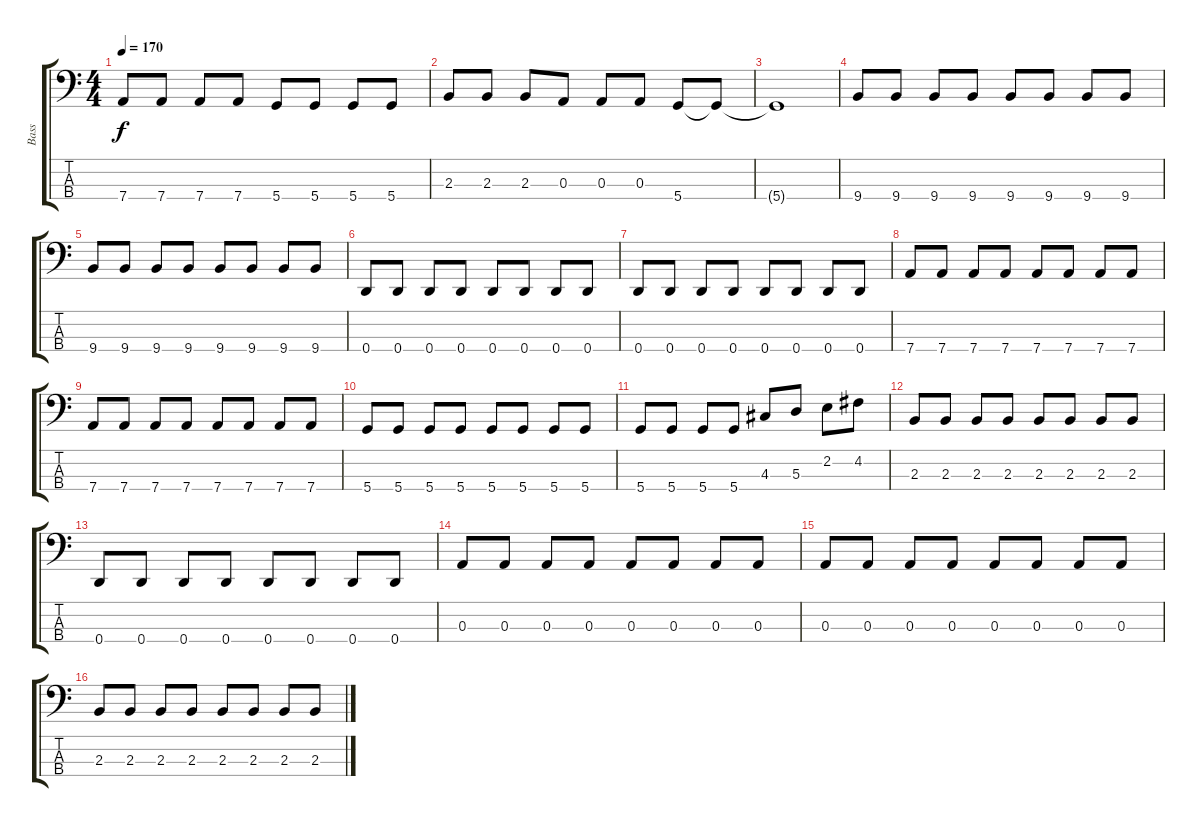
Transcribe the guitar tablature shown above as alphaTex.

\track ("Bass" "Bass") {instrument electricbasspick}
\staff {score tabs}
\tuning (G2 D2 A1 D1) {hide}
\ts (4 4)
\tempo 170
\clef f4
\ks c
7.4.8{dy f} 7.4.8 7.4.8 7.4.8 5.4.8 5.4.8 5.4.8 5.4.8 |
2.3.8 2.3.8 2.3.8 0.3.8 0.3.8 0.3.8 5.4.8 5.4{t}.8 |
5.4{t}.1 |
9.4.8 9.4.8 9.4.8 9.4.8 9.4.8 9.4.8 9.4.8 9.4.8 |
9.4.8 9.4.8 9.4.8 9.4.8 9.4.8 9.4.8 9.4.8 9.4.8 |
0.4.8 0.4.8 0.4.8 0.4.8 0.4.8 0.4.8 0.4.8 0.4.8 |
0.4.8 0.4.8 0.4.8 0.4.8 0.4.8 0.4.8 0.4.8 0.4.8 |
7.4.8 7.4.8 7.4.8 7.4.8 7.4.8 7.4.8 7.4.8 7.4.8 |
7.4.8 7.4.8 7.4.8 7.4.8 7.4.8 7.4.8 7.4.8 7.4.8 |
5.4.8 5.4.8 5.4.8 5.4.8 5.4.8 5.4.8 5.4.8 5.4.8 |
5.4.8 5.4.8 5.4.8 5.4.8 4.3.8 5.3.8 2.2.8 4.2.8 |
2.3.8 2.3.8 2.3.8 2.3.8 2.3.8 2.3.8 2.3.8 2.3.8 |
0.4.8 0.4.8 0.4.8 0.4.8 0.4.8 0.4.8 0.4.8 0.4.8 |
0.3.8 0.3.8 0.3.8 0.3.8 0.3.8 0.3.8 0.3.8 0.3.8 |
0.3.8 0.3.8 0.3.8 0.3.8 0.3.8 0.3.8 0.3.8 0.3.8 |
2.3.8 2.3.8 2.3.8 2.3.8 2.3.8 2.3.8 2.3.8 2.3.8
